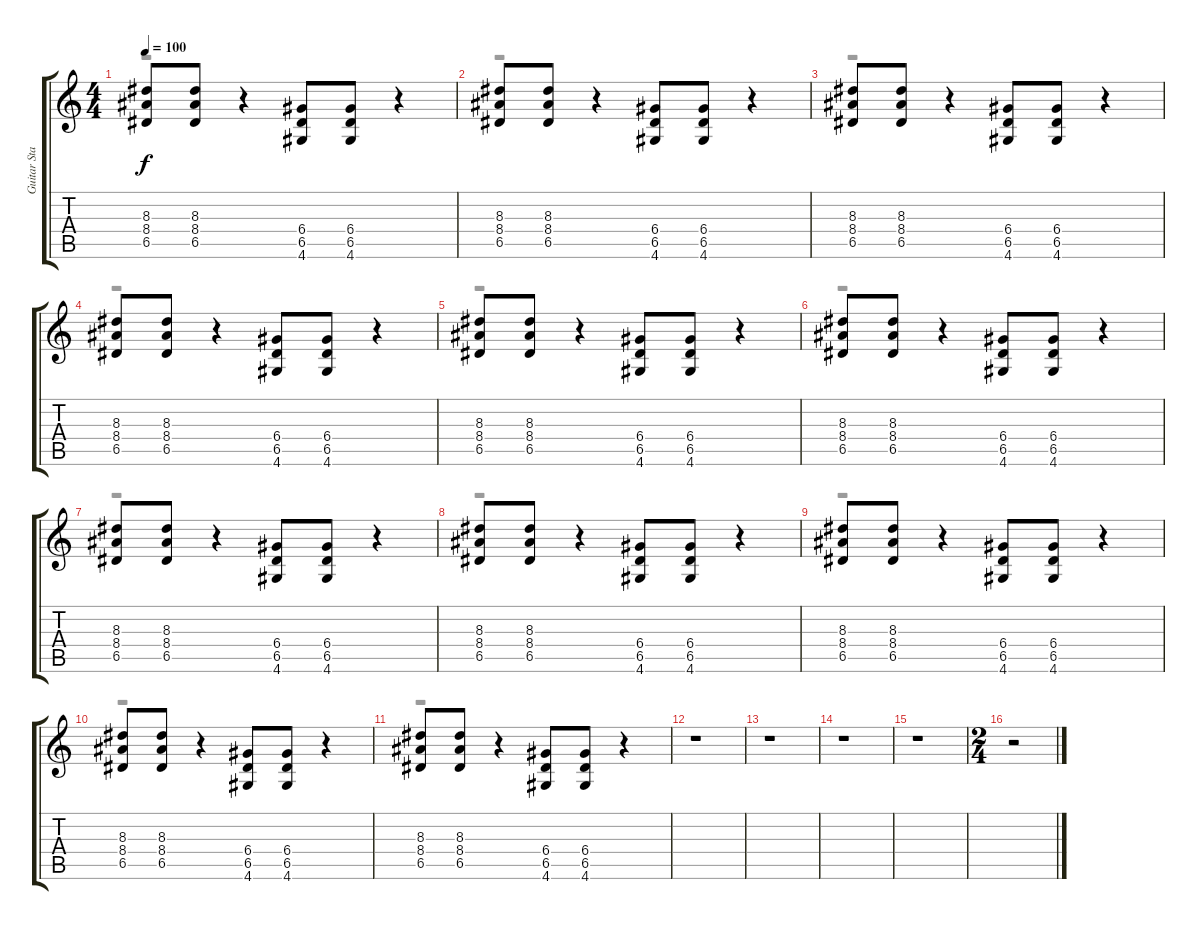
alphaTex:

\track ("Guitar Standard" "Guitar Sta") {instrument electricguitarjazz}
\staff {score tabs}
\tuning (E4 B3 G3 D3 A2 E2) {hide}
\voice
\ts (4 4)
\tempo 100
\clef g2
\ks c
(8.3 8.4 6.5).8{dy f} (8.3 8.4 6.5).8 r.4 (6.4 6.5 4.6).8 (6.4 6.5 4.6).8 r.4 |
(8.3 8.4 6.5).8 (8.3 8.4 6.5).8 r.4 (6.4 6.5 4.6).8 (6.4 6.5 4.6).8 r.4 |
(8.3 8.4 6.5).8 (8.3 8.4 6.5).8 r.4 (6.4 6.5 4.6).8 (6.4 6.5 4.6).8 r.4 |
(8.3 8.4 6.5).8 (8.3 8.4 6.5).8 r.4 (6.4 6.5 4.6).8 (6.4 6.5 4.6).8 r.4 |
(8.3 8.4 6.5).8 (8.3 8.4 6.5).8 r.4 (6.4 6.5 4.6).8 (6.4 6.5 4.6).8 r.4 |
(8.3 8.4 6.5).8 (8.3 8.4 6.5).8 r.4 (6.4 6.5 4.6).8 (6.4 6.5 4.6).8 r.4 |
(8.3 8.4 6.5).8 (8.3 8.4 6.5).8 r.4 (6.4 6.5 4.6).8 (6.4 6.5 4.6).8 r.4 |
(8.3 8.4 6.5).8 (8.3 8.4 6.5).8 r.4 (6.4 6.5 4.6).8 (6.4 6.5 4.6).8 r.4 |
(8.3 8.4 6.5).8 (8.3 8.4 6.5).8 r.4 (6.4 6.5 4.6).8 (6.4 6.5 4.6).8 r.4 |
(8.3 8.4 6.5).8 (8.3 8.4 6.5).8 r.4 (6.4 6.5 4.6).8 (6.4 6.5 4.6).8 r.4 |
(8.3 8.4 6.5).8 (8.3 8.4 6.5).8 r.4 (6.4 6.5 4.6).8 (6.4 6.5 4.6).8 r.4 |
r.1 |
r.1 |
r.1 |
r.1 |
\ts (2 4)
r.2
\voice
\clef g2
\ottava regular
\simile none
\ks c
r.1{dy f} |
r.1 |
r.1 |
r.1 |
r.1 |
r.1 |
r.1 |
r.1 |
r.1 |
r.1 |
r.1 |
r.1 |
r.1 |
r.1 |
r.1 |
r.2
